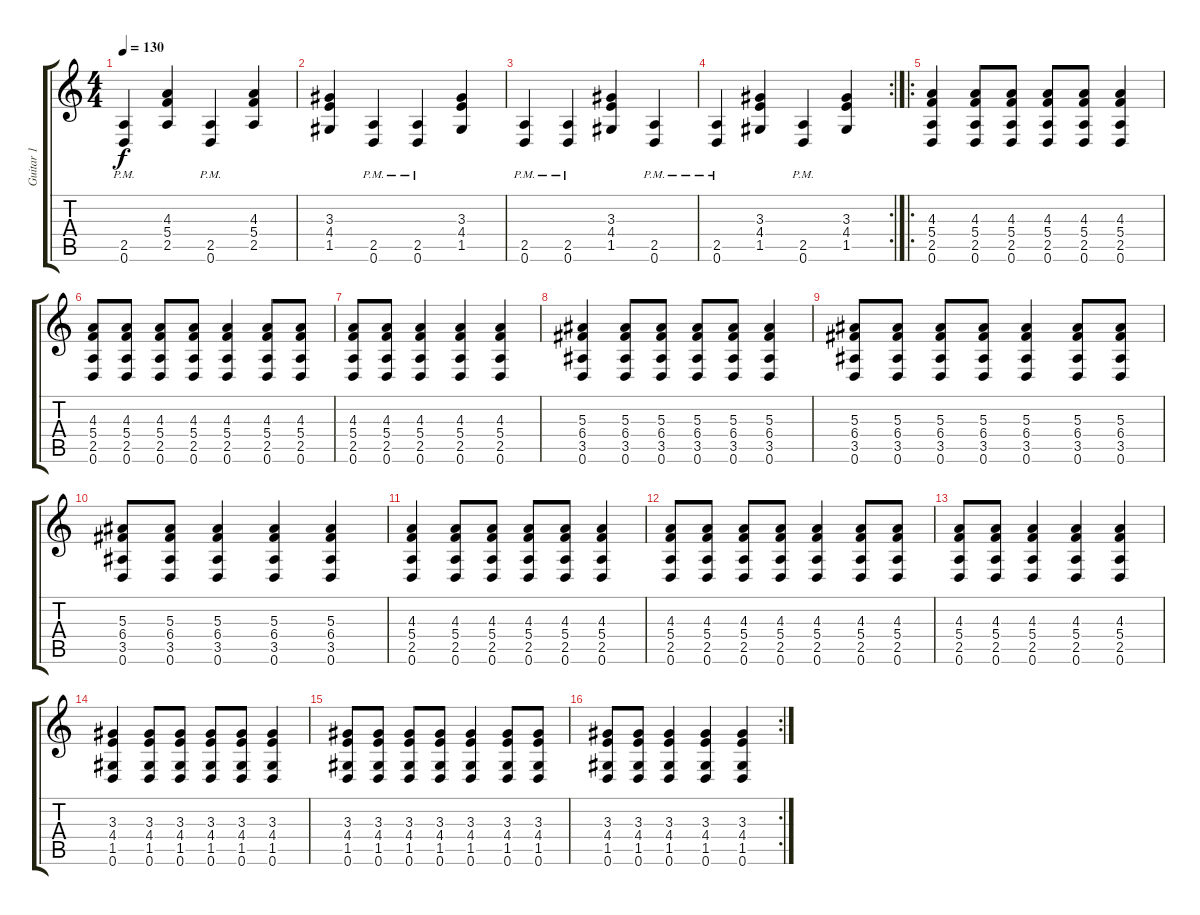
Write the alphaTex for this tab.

\track ("Guitar 1" "Guitar 1") {instrument distortionguitar}
\staff {score tabs}
\tuning (D4 A3 F3 C3 G2 D2) {hide}
\ts (4 4)
\tempo 130
\clef g2
\ks c
(2.5{pm} 0.6{pm}).4{dy f} (4.3 5.4 2.5).4 (2.5{pm} 0.6{pm}).4 (4.3 5.4 2.5).4 |
(3.3 4.4 1.5).4 (2.5{pm} 0.6{pm}).4 (2.5{pm} 0.6{pm}).4 (3.3 4.4 1.5).4 |
(2.5{pm} 0.6{pm}).4 (2.5{pm} 0.6{pm}).4 (3.3 4.4 1.5).4 (2.5{pm} 0.6{pm}).4 |
\rc 2
(2.5{pm} 0.6{pm}).4 (3.3 4.4 1.5).4 (2.5{pm} 0.6{pm}).4 (3.3 4.4 1.5).4 |
\ro
(4.3 5.4 2.5 0.6).4 (4.3 5.4 2.5 0.6).8 (4.3 5.4 2.5 0.6).8 (4.3 5.4 2.5 0.6).8 (4.3 5.4 2.5 0.6).8 (4.3 5.4 2.5 0.6).4 |
(4.3 5.4 2.5 0.6).8 (4.3 5.4 2.5 0.6).8 (4.3 5.4 2.5 0.6).8 (4.3 5.4 2.5 0.6).8 (4.3 5.4 2.5 0.6).4 (4.3 5.4 2.5 0.6).8 (4.3 5.4 2.5 0.6).8 |
(4.3 5.4 2.5 0.6).8 (4.3 5.4 2.5 0.6).8 (4.3 5.4 2.5 0.6).4 (4.3 5.4 2.5 0.6).4 (4.3 5.4 2.5 0.6).4 |
(5.3 6.4 3.5 0.6).4 (5.3 6.4 3.5 0.6).8 (5.3 6.4 3.5 0.6).8 (5.3 6.4 3.5 0.6).8 (5.3 6.4 3.5 0.6).8 (5.3 6.4 3.5 0.6).4 |
(5.3 6.4 3.5 0.6).8 (5.3 6.4 3.5 0.6).8 (5.3 6.4 3.5 0.6).8 (5.3 6.4 3.5 0.6).8 (5.3 6.4 3.5 0.6).4 (5.3 6.4 3.5 0.6).8 (5.3 6.4 3.5 0.6).8 |
(5.3 6.4 3.5 0.6).8 (5.3 6.4 3.5 0.6).8 (5.3 6.4 3.5 0.6).4 (5.3 6.4 3.5 0.6).4 (5.3 6.4 3.5 0.6).4 |
(4.3 5.4 2.5 0.6).4 (4.3 5.4 2.5 0.6).8 (4.3 5.4 2.5 0.6).8 (4.3 5.4 2.5 0.6).8 (4.3 5.4 2.5 0.6).8 (4.3 5.4 2.5 0.6).4 |
(4.3 5.4 2.5 0.6).8 (4.3 5.4 2.5 0.6).8 (4.3 5.4 2.5 0.6).8 (4.3 5.4 2.5 0.6).8 (4.3 5.4 2.5 0.6).4 (4.3 5.4 2.5 0.6).8 (4.3 5.4 2.5 0.6).8 |
(4.3 5.4 2.5 0.6).8 (4.3 5.4 2.5 0.6).8 (4.3 5.4 2.5 0.6).4 (4.3 5.4 2.5 0.6).4 (4.3 5.4 2.5 0.6).4 |
(3.3 4.4 1.5 0.6).4 (3.3 4.4 1.5 0.6).8 (3.3 4.4 1.5 0.6).8 (3.3 4.4 1.5 0.6).8 (3.3 4.4 1.5 0.6).8 (3.3 4.4 1.5 0.6).4 |
(3.3 4.4 1.5 0.6).8 (3.3 4.4 1.5 0.6).8 (3.3 4.4 1.5 0.6).8 (3.3 4.4 1.5 0.6).8 (3.3 4.4 1.5 0.6).4 (3.3 4.4 1.5 0.6).8 (3.3 4.4 1.5 0.6).8 |
\rc 2
(3.3 4.4 1.5 0.6).8 (3.3 4.4 1.5 0.6).8 (3.3 4.4 1.5 0.6).4 (3.3 4.4 1.5 0.6).4 (3.3 4.4 1.5 0.6).4
